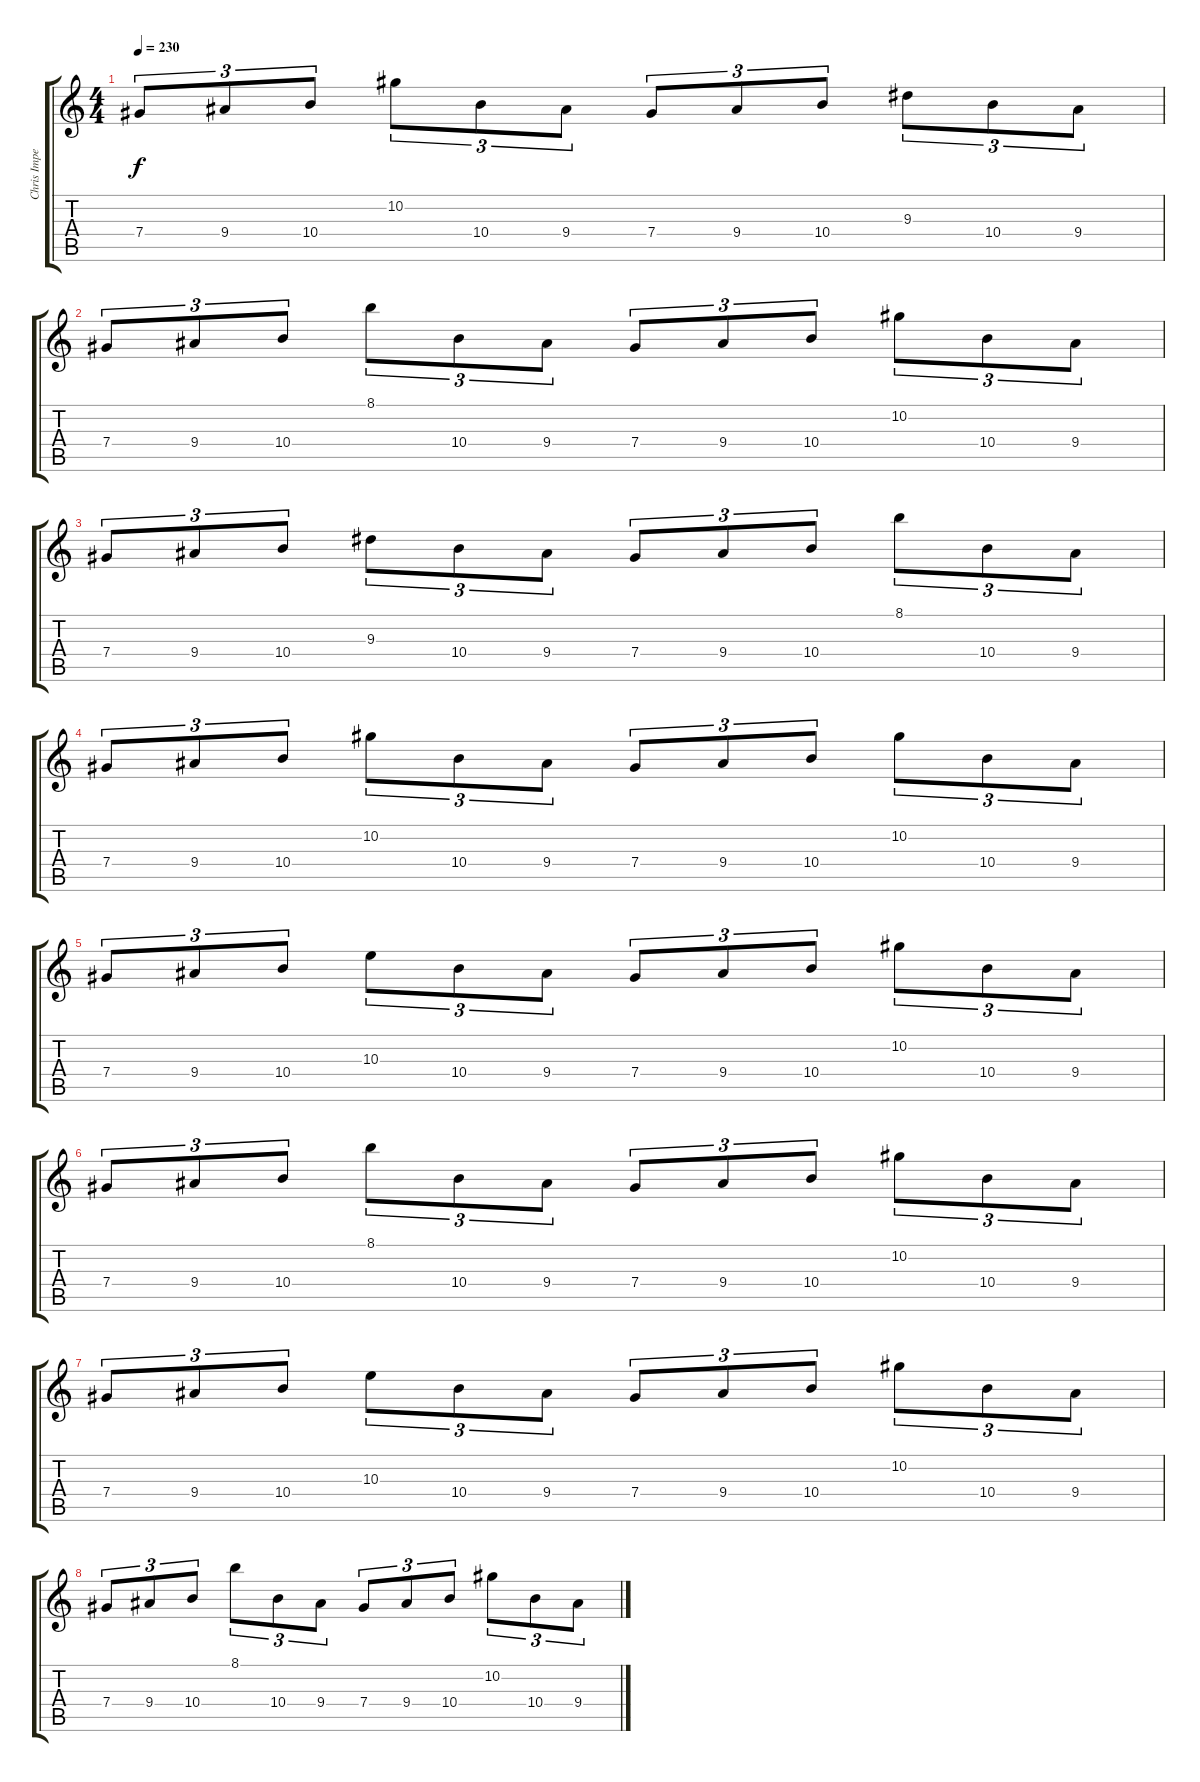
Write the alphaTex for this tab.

\track ("Chris Impellitteri" "Chris Impe") {instrument distortionguitar}
\staff {score tabs}
\tuning (Eb4 Bb3 Gb3 Db3 Ab2 Eb2) {hide}
\ts (4 4)
\tempo 230
\clef g2
\ks c
7.4.8{tu (3 2) dy f} 9.4.8{tu (3 2)} 10.4.8{tu (3 2)} 10.2.8{tu (3 2)} 10.4.8{tu (3 2)} 9.4.8{tu (3 2)} 7.4.8{tu (3 2)} 9.4.8{tu (3 2)} 10.4.8{tu (3 2)} 9.3.8{tu (3 2)} 10.4.8{tu (3 2)} 9.4.8{tu (3 2)} |
7.4.8{tu (3 2)} 9.4.8{tu (3 2)} 10.4.8{tu (3 2)} 8.1.8{tu (3 2)} 10.4.8{tu (3 2)} 9.4.8{tu (3 2)} 7.4.8{tu (3 2)} 9.4.8{tu (3 2)} 10.4.8{tu (3 2)} 10.2.8{tu (3 2)} 10.4.8{tu (3 2)} 9.4.8{tu (3 2)} |
7.4.8{tu (3 2)} 9.4.8{tu (3 2)} 10.4.8{tu (3 2)} 9.3.8{tu (3 2)} 10.4.8{tu (3 2)} 9.4.8{tu (3 2)} 7.4.8{tu (3 2)} 9.4.8{tu (3 2)} 10.4.8{tu (3 2)} 8.1.8{tu (3 2)} 10.4.8{tu (3 2)} 9.4.8{tu (3 2)} |
7.4.8{tu (3 2)} 9.4.8{tu (3 2)} 10.4.8{tu (3 2)} 10.2.8{tu (3 2)} 10.4.8{tu (3 2)} 9.4.8{tu (3 2)} 7.4.8{tu (3 2)} 9.4.8{tu (3 2)} 10.4.8{tu (3 2)} 10.2.8{tu (3 2)} 10.4.8{tu (3 2)} 9.4.8{tu (3 2)} |
7.4.8{tu (3 2)} 9.4.8{tu (3 2)} 10.4.8{tu (3 2)} 10.3.8{tu (3 2)} 10.4.8{tu (3 2)} 9.4.8{tu (3 2)} 7.4.8{tu (3 2)} 9.4.8{tu (3 2)} 10.4.8{tu (3 2)} 10.2.8{tu (3 2)} 10.4.8{tu (3 2)} 9.4.8{tu (3 2)} |
7.4.8{tu (3 2)} 9.4.8{tu (3 2)} 10.4.8{tu (3 2)} 8.1.8{tu (3 2)} 10.4.8{tu (3 2)} 9.4.8{tu (3 2)} 7.4.8{tu (3 2)} 9.4.8{tu (3 2)} 10.4.8{tu (3 2)} 10.2.8{tu (3 2)} 10.4.8{tu (3 2)} 9.4.8{tu (3 2)} |
7.4.8{tu (3 2)} 9.4.8{tu (3 2)} 10.4.8{tu (3 2)} 10.3.8{tu (3 2)} 10.4.8{tu (3 2)} 9.4.8{tu (3 2)} 7.4.8{tu (3 2)} 9.4.8{tu (3 2)} 10.4.8{tu (3 2)} 10.2.8{tu (3 2)} 10.4.8{tu (3 2)} 9.4.8{tu (3 2)} |
7.4.8{tu (3 2)} 9.4.8{tu (3 2)} 10.4.8{tu (3 2)} 8.1.8{tu (3 2)} 10.4.8{tu (3 2)} 9.4.8{tu (3 2)} 7.4.8{tu (3 2)} 9.4.8{tu (3 2)} 10.4.8{tu (3 2)} 10.2.8{tu (3 2)} 10.4.8{tu (3 2)} 9.4.8{tu (3 2)}
